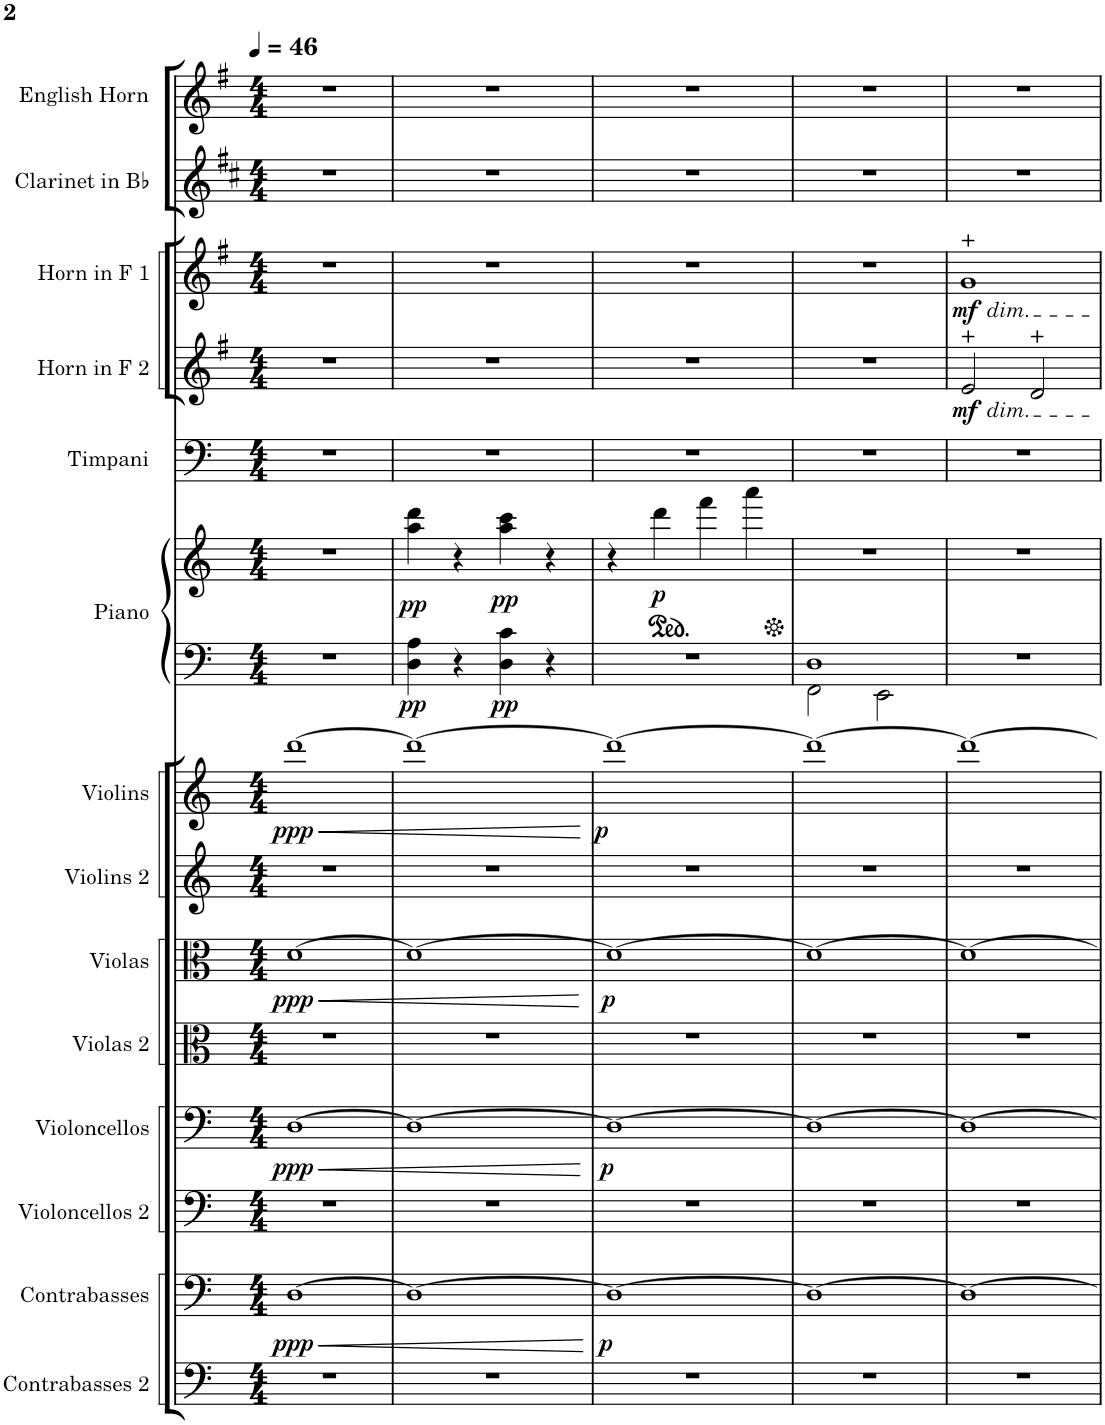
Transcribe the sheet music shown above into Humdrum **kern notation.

**kern	**kern	**dynam	**kern	**kern	**dynam	**kern	**kern	**dynam	**kern	**kern	**dynam	**kern	**kern	**dynam	**kern	**kern	**dynam	**kern	**dynam	**kern	**kern
*part14	*part13	*part13	*part12	*part11	*part11	*part10	*part9	*part9	*part8	*part7	*part7	*part6	*part6	*part6	*part5	*part4	*part4	*part3	*part3	*part2	*part1
*staff15	*staff14	*staff14	*staff13	*staff12	*staff12	*staff11	*staff10	*staff10	*staff9	*staff8	*staff8	*staff7	*staff6	*staff6/7	*staff5	*staff4	*staff4	*staff3	*staff3	*staff2	*staff1
*I"Contrabasses 2	*I"Contrabasses	*	*I"Violoncellos 2	*I"Violoncellos	*	*I"Violas 2	*I"Violas	*	*I"Violins 2	*I"Violins	*	*I"Piano	*	*	*I"Timpani	*I"Horn in F 2	*	*I"Horn in F 1	*	*I"Clarinet in Bb	*I"English Horn
*I'Cbs. 2	*I'Cbs.	*	*I'Vcs. 2	*I'Vcs.	*	*I'Vlas. 2	*I'Vlas.	*	*I'Vlns. 2	*I'Vlns.	*	*I'Pno.	*	*	*I'Timp.	*I'Hn. in F 2	*	*I'Hn. in F 1	*	*I'Cl. in Bb	*I'E. Hn.
*clefF4	*clefF4	*	*clefF4	*clefF4	*	*clefC3	*clefC3	*	*clefG2	*clefG2	*	*clefF4	*clefG2	*	*clefF4	*clefG2	*	*clefG2	*	*clefG2	*clefG2
*Trd7c12	*Trd7c12	*	*	*	*	*	*	*	*	*	*	*	*	*	*	*Trd4c7	*	*Trd4c7	*	*Trd1c2	*Trd4c7
*k[]	*k[]	*	*k[]	*k[]	*	*k[]	*k[]	*	*k[]	*k[]	*	*k[]	*k[]	*	*k[]	*k[f#]	*	*k[f#]	*	*k[f#c#]	*k[f#]
*M4/4	*M4/4	*	*M4/4	*M4/4	*	*M4/4	*M4/4	*	*M4/4	*M4/4	*	*M4/4	*M4/4	*	*M4/4	*M4/4	*	*M4/4	*	*M4/4	*M4/4
*MM46	*MM46	*	*MM46	*MM46	*	*MM46	*MM46	*	*MM46	*MM46	*	*MM46	*MM46	*	*MM46	*MM46	*	*MM46	*	*MM46	*MM46
=1	=1	=1	=1	=1	=1	=1	=1	=1	=1	=1	=1	=1	=1	=1	=1	=1	=1	=1	=1	=1	=1
!	!	!LO:HP:b	!	!	!LO:HP:b	!	!	!LO:HP:b	!	!	!LO:HP:b	!	!	!	!	!	!	!	!	!	!
!	!	!LO:DY:n=1:b	!	!	!LO:DY:n=1:b	!	!	!LO:DY:n=1:b	!	!	!LO:DY:n=1:b	!	!	!	!	!	!	!	!	!	!
1r	[1D	< ppp	1r	[1D	< ppp	1r	[1d	< ppp	1r	[1ddd	< ppp	1r	1r	.	1r	1r	.	1r	.	1r	1r
=2	=2	=2	=2	=2	=2	=2	=2	=2	=2	=2	=2	=2	=2	=2	=2	=2	=2	=2	=2	=2	=2
!	!	!	!	!	!	!	!	!	!	!	!	!	!	!LO:DY:b=2	!	!	!	!	!	!	!
!	!	!	!	!	!	!	!	!	!	!	!	!	!	!LO:DY:n=1:b	!	!	!	!	!	!	!
1r	1D_	.	1r	1D_	.	1r	1d_	.	1r	1ddd_	.	4D\ 4A\	4aa\ 4ddd\	pp pp	1r	1r	.	1r	.	1r	1r
.	.	.	.	.	.	.	.	.	.	.	.	4r	4r	.	.	.	.	.	.	.	.
!	!	!	!	!	!	!	!	!	!	!	!	!	!	!LO:DY:n=2:b=2	!	!	!	!	!	!	!
!	!	!	!	!	!	!	!	!	!	!	!	!	!	!LO:DY:n=3:b	!	!	!	!	!	!	!
.	.	.	.	.	.	.	.	.	.	.	.	4D\ 4c\	4aa\ 4ccc\	pp pp	.	.	.	.	.	.	.
.	.	.	.	.	.	.	.	.	.	.	.	4r	4r	.	.	.	.	.	.	.	.
.	.	[	.	.	[	.	.	[	.	.	[	.	.	.	.	.	.	.	.	.	.
=3	=3	=3	=3	=3	=3	=3	=3	=3	=3	=3	=3	=3	=3	=3	=3	=3	=3	=3	=3	=3	=3
!	!	!LO:DY:b	!	!	!LO:DY:b	!	!	!LO:DY:b	!	!	!LO:DY:b	!	!	!	!	!	!	!	!	!	!
1r	1D_	p	1r	1D_	p	1r	1d_	p	1r	1ddd_	p	1r	4r	.	1r	1r	.	1r	.	1r	1r
*	*	*	*	*	*	*	*	*	*	*	*	*	*ped	*	*	*	*	*	*	*	*
!	!	!	!	!	!	!	!	!	!	!	!	!	!	!LO:DY:b	!	!	!	!	!	!	!
.	.	.	.	.	.	.	.	.	.	.	.	.	4ddd\	p	.	.	.	.	.	.	.
.	.	.	.	.	.	.	.	.	.	.	.	.	4fff\	.	.	.	.	.	.	.	.
.	.	.	.	.	.	.	.	.	.	.	.	.	4aaa\	.	.	.	.	.	.	.	.
=4	=4	=4	=4	=4	=4	=4	=4	=4	=4	=4	=4	=4	=4	=4	=4	=4	=4	=4	=4	=4	=4
*	*	*	*	*	*	*	*	*	*	*	*	*^	*	*	*	*	*	*	*	*	*
*	*	*	*	*	*	*	*	*	*	*	*	*	*	*Xped	*	*	*	*	*	*	*	*
1r	1D_	.	1r	1D_	.	1r	1d_	.	1r	1ddd_	.	1D	2FF\	1r	.	1r	1r	.	1r	.	1r	1r
.	.	.	.	.	.	.	.	.	.	.	.	.	2EE\	.	.	.	.	.	.	.	.	.
=5	=5	=5	=5	=5	=5	=5	=5	=5	=5	=5	=5	=5	=5	=5	=5	=5	=5	=5	=5	=5	=5	=5
!	!	!	!	!	!	!	!	!	!	!	!	!	!	!	!	!	!	!	!LO:TX:b:i:t=dim.	!	!	!
!	!	!	!	!	!	!	!	!	!	!	!	!	!	!	!	!	!LO:TX:b:i:t=dim.	!	!	!	!	!
!	!	!	!	!	!	!	!	!	!	!	!	!	!	!	!	!	!	!LO:DY:b	!	!LO:DY:b	!	!
*	*	*	*	*	*	*	*	*	*	*	*	*v	*v	*	*	*	*	*	*	*	*	*
1r	1D_	.	1r	1D_	.	1r	1d_	.	1r	1ddd_	.	1r	1r	.	1r	2e/	mf	1g	mf	1r	1r
.	.	.	.	.	.	.	.	.	.	.	.	.	.	.	.	2d/	.	.	.	.	.
=	=	=	=	=	=	=	=	=	=	=	=	=	=	=	=	=	=	=	=	=	=
*-	*-	*-	*-	*-	*-	*-	*-	*-	*-	*-	*-	*-	*-	*-	*-	*-	*-	*-	*-	*-	*-
